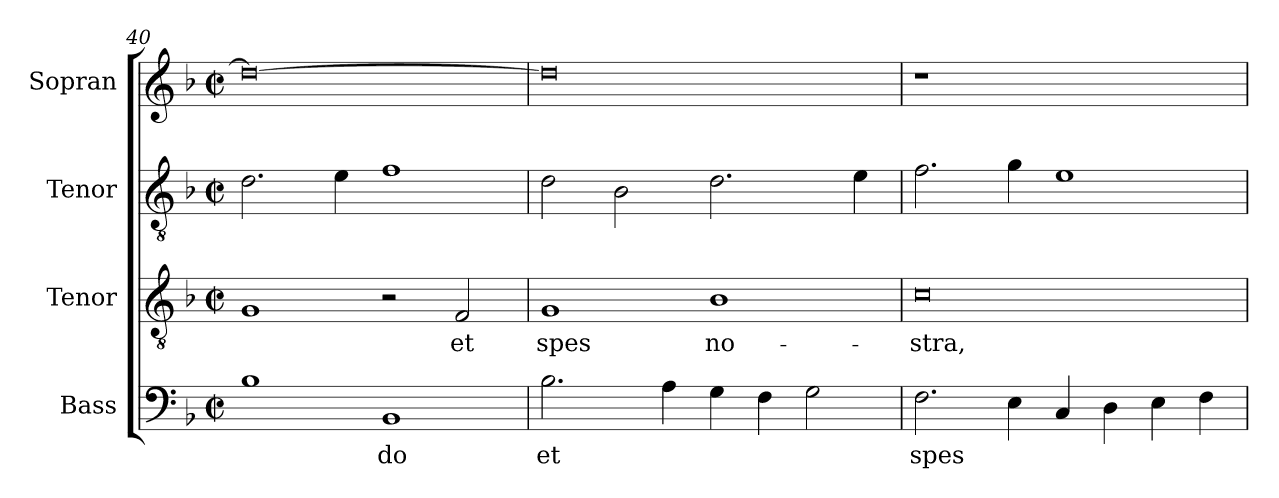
**kern	**text	**kern	**text	**kern	**kern
*part4	*part4	*part3	*part3	*part2	*part1
*staff4	*staff4	*staff3	*staff3	*staff2	*staff1
*I"Bass	*	*I"Tenor	*	*I"Tenor	*I"Sopran
*	*	*I'Tenor	*	*	*
*clefF4	*	*clefGv2	*	*clefGv2	*clefG2
*	*	*ITrd7c12	*	*ITrd7c12	*
*k[b-]	*	*k[b-]	*	*k[b-]	*k[b-]
*F:	*	*F:	*	*F:	*F:
*M2/2	*	*M2/2	*	*M2/2	*M2/2
*met(c|)	*	*met(c|)	*	*met(c|)	*met(c|)
=40	=40	=40	=40	=40	=40
1B-i	.	1GGi	.	2.Di\	0ddi_>
.	.	.	.	4Ei\	.
!	!LO:LY:b:color=#000000	!	!	!	!
1BB-i	-do	2r	.	1Fi	.
!	!	!	!LO:LY:b:color=#000000	!	!
.	.	2FFi/	et	.	.
=41	=41	=41	=41	=41	=41
!	!LO:LY:b:color=#000000	!	!	!	!
!	!	!	!LO:LY:b:color=#000000	!	!
2.B-i\	et	1GGi	spes	2Di\	0ddi]
.	.	.	.	2BB-i\	.
4Ai\	.	.	.	.	.
!	!	!	!LO:LY:b:color=#000000	!	!
4Gi\	.	1BB-i	no-	2.Di\	.
4Fi\	.	.	.	.	.
2Gi\	.	.	.	.	.
.	.	.	.	4Ei\	.
=42	=42	=42	=42	=42	=42
!	!LO:LY:b:color=#000000	!	!	!	!
!	!	!	!LO:LY:b:color=#000000	!	!LO:N:vis=1
2.Fi\	spes	0Ci	-stra,	2.Fi\	1r
4Ei\	.	.	.	4Gi\	.
4Ci/	.	.	.	1Ei	1ryy
4Di\	.	.	.	.	.
4Ei\	.	.	.	.	.
4Fi\	.	.	.	.	.
=	=	=	=	=	=
*-	*-	*-	*-	*-	*-
